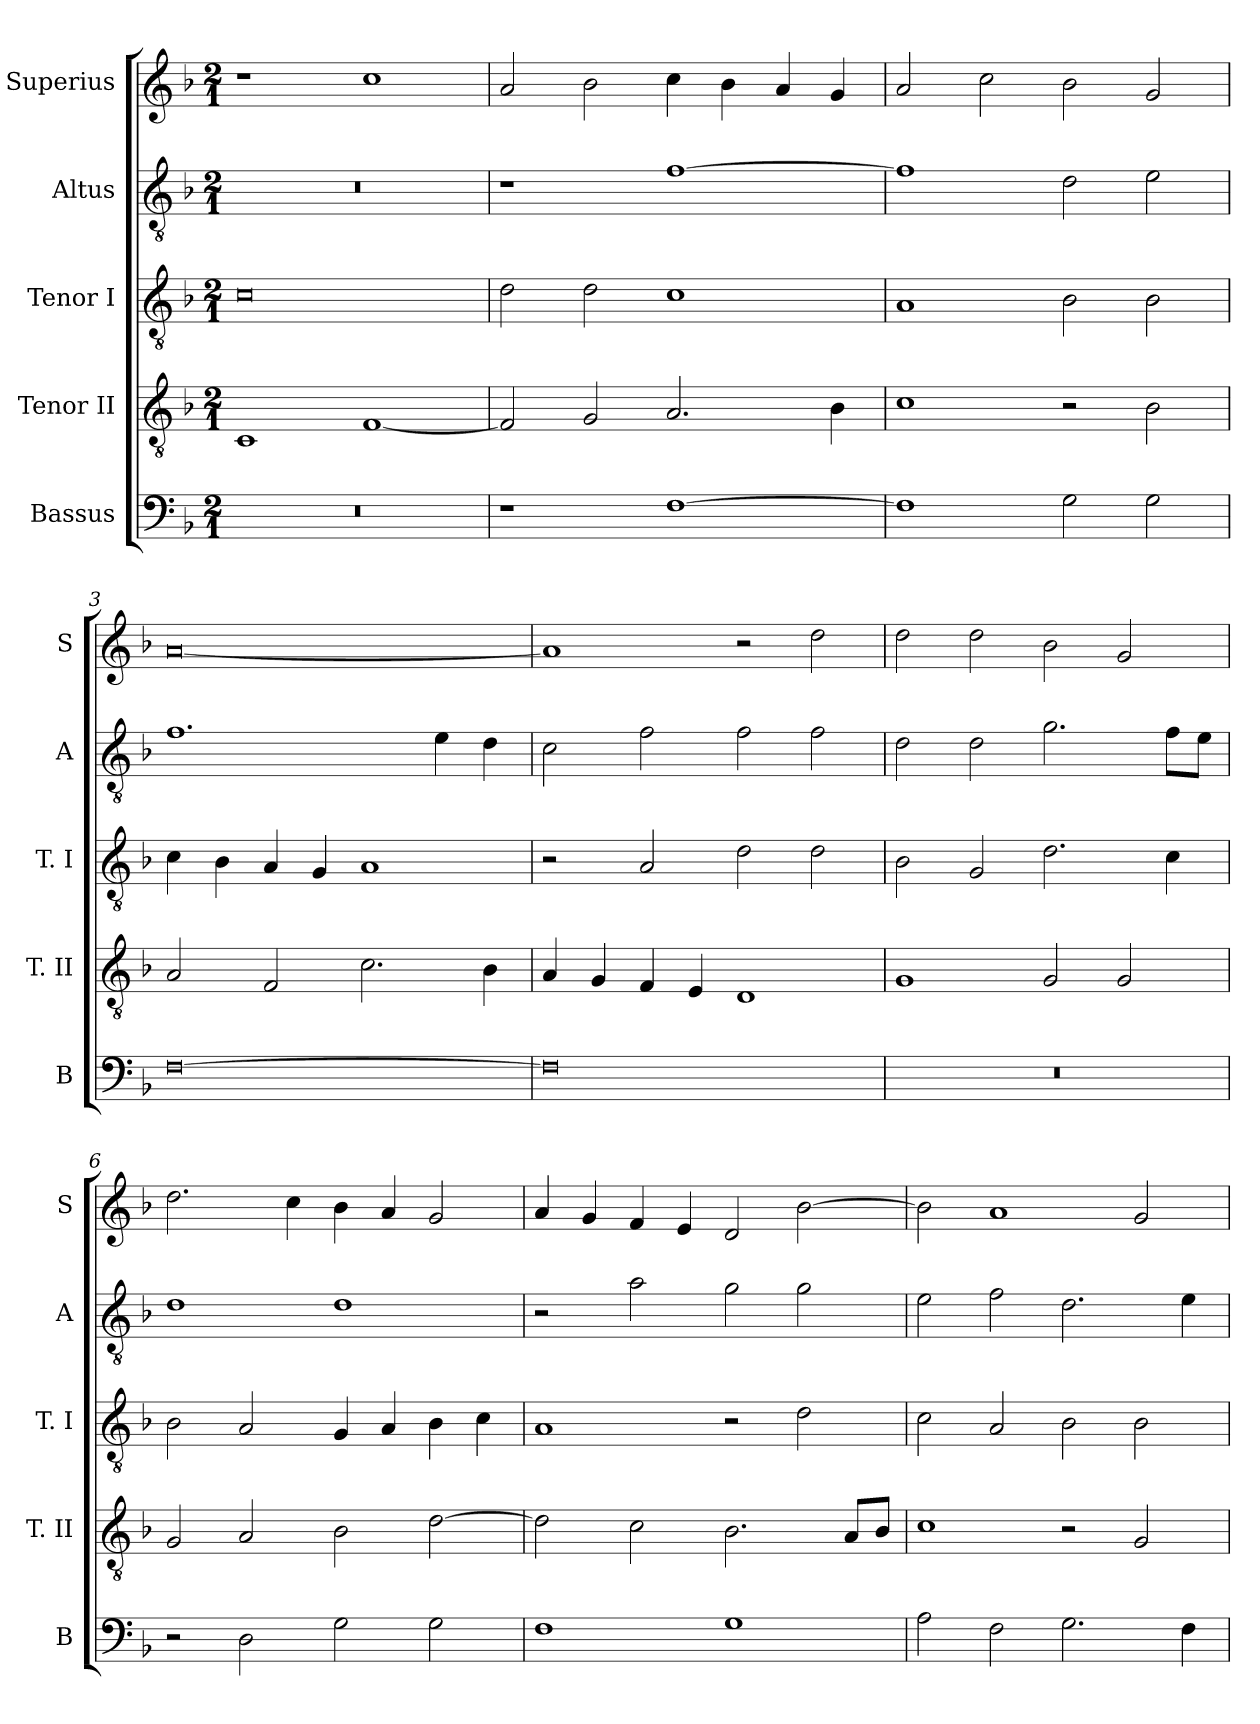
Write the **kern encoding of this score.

**kern	**kern	**kern	**kern	**kern
*part5	*part4	*part3	*part2	*part1
*staff5	*staff4	*staff3	*staff2	*staff1
*I"Bassus	*I"Tenor II	*I"Tenor I	*I"Altus	*I"Superius
*I'B	*I'T. II	*I'T. I	*I'A	*I'S
*clefF4	*clefGv2	*clefGv2	*clefGv2	*clefG2
*k[b-]	*k[b-]	*k[b-]	*k[b-]	*k[b-]
*F:	*F:	*F:	*F:	*F:
*M2/1	*M2/1	*M2/1	*M2/1	*M2/1
=	=	=	=	=
0r	1C	0c	0r	1r
.	[1F	.	.	1cc
=1	=1	=1	=1	=1
1r	2F]	2d	1r	2a
.	2G	2d	.	2b-
[1F	2.A	1c	[1f	4cc
.	.	.	.	4b-
.	.	.	.	4a
.	4B-	.	.	4g
=2	=2	=2	=2	=2
1F]	1c	1A	1f]	2a
.	.	.	.	2cc
2G	2r	2B-	2d	2b-
2G	2B-	2B-	2e	2g
=3	=3	=3	=3	=3
[0F	2A	4c	1.f	[0a
.	.	4B-	.	.
.	2F	4A	.	.
.	.	4G	.	.
.	2.c	1A	.	.
.	.	.	4e	.
.	4B-	.	4d	.
=4	=4	=4	=4	=4
0F]	4A	2r	2c	1a]
.	4G	.	.	.
.	4F	2A	2f	.
.	4E	.	.	.
.	1D	2d	2f	2r
.	.	2d	2f	2dd
=5	=5	=5	=5	=5
0r	1G	2B-	2d	2dd
.	.	2G	2d	2dd
.	2G	2.d	2.g	2b-
.	2G	.	.	2g
.	.	4c	8fL	.
.	.	.	8eJ	.
=6	=6	=6	=6	=6
2r	2G	2B-	1d	2.dd
2D	2A	2A	.	.
.	.	.	.	4cc
2G	2B-	4G	1d	4b-
.	.	4A	.	4a
2G	[2d	4B-	.	2g
.	.	4c	.	.
=7	=7	=7	=7	=7
1F	2d]	1A	2r	4a
.	.	.	.	4g
.	2c	.	2a	4f
.	.	.	.	4e
1G	2.B-	2r	2g	2d
.	.	2d	2g	[2b-
.	8AL	.	.	.
.	8B-J	.	.	.
=8	=8	=8	=8	=8
2A	1c	2c	2e	2b-]
2F	.	2A	2f	1a
2.G	2r	2B-	2.d	.
.	2G	2B-	.	2g
4F	.	.	4e	.
=	=	=	=	=
*-	*-	*-	*-	*-
